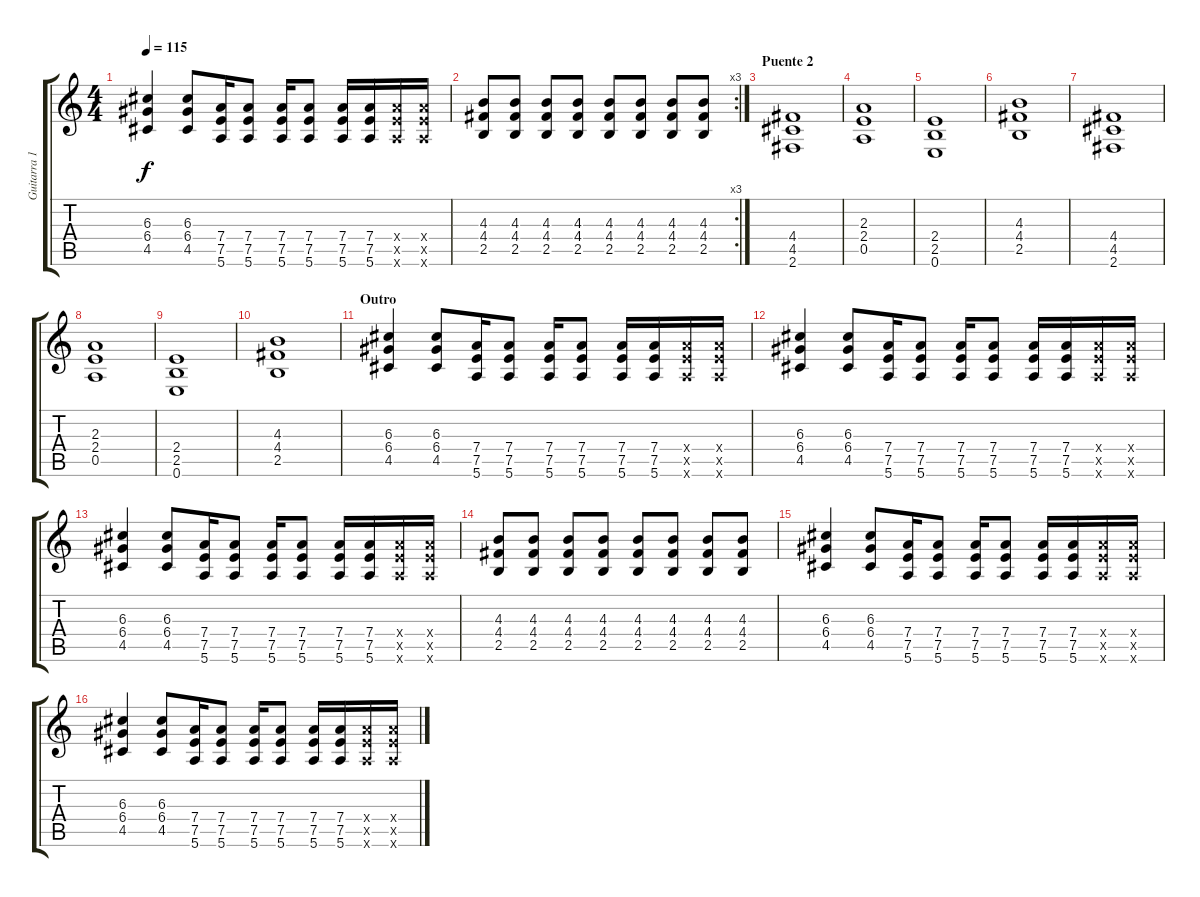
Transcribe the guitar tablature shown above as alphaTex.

\track ("Guitarra 1" "Guitarra 1") {instrument distortionguitar}
\staff {score tabs}
\tuning (E4 B3 G3 D3 A2 E2) {hide}
\ts (4 4)
\tempo 115
\clef g2
\ks c
(6.3 6.4 4.5).4{dy f instrument distortionguitar} (6.3 6.4 4.5).8 (7.4 7.5 5.6).16 (7.4 7.5 5.6).8 (7.4 7.5 5.6).16 (7.4 7.5 5.6).8 (7.4 7.5 5.6).16 (7.4 7.5 5.6).16 (7.4{x} 7.5{x} 5.6{x}).16 (7.4{x} 7.5{x} 5.6{x}).16 |
\rc 3
(4.3 4.4 2.5).8 (4.3 4.4 2.5).8 (4.3 4.4 2.5).8 (4.3 4.4 2.5).8 (4.3 4.4 2.5).8 (4.3 4.4 2.5).8 (4.3 4.4 2.5).8 (4.3 4.4 2.5).8 |
\section ("" "Puente 2")
(4.4 4.5 2.6).1{instrument distortionguitar} |
(2.3 2.4 0.5).1 |
(2.4 2.5 0.6).1 |
(4.3 4.4 2.5).1 |
(4.4 4.5 2.6).1{instrument distortionguitar} |
(2.3 2.4 0.5).1 |
(2.4 2.5 0.6).1 |
(4.3 4.4 2.5).1 |
\section ("" "Outro")
(6.3 6.4 4.5).4 (6.3 6.4 4.5).8 (7.4 7.5 5.6).16 (7.4 7.5 5.6).8 (7.4 7.5 5.6).16 (7.4 7.5 5.6).8 (7.4 7.5 5.6).16 (7.4 7.5 5.6).16 (7.4{x} 7.5{x} 5.6{x}).16 (7.4{x} 7.5{x} 5.6{x}).16 |
(6.3 6.4 4.5).4 (6.3 6.4 4.5).8 (7.4 7.5 5.6).16 (7.4 7.5 5.6).8 (7.4 7.5 5.6).16 (7.4 7.5 5.6).8 (7.4 7.5 5.6).16 (7.4 7.5 5.6).16 (7.4{x} 7.5{x} 5.6{x}).16 (7.4{x} 7.5{x} 5.6{x}).16 |
(6.3 6.4 4.5).4 (6.3 6.4 4.5).8 (7.4 7.5 5.6).16 (7.4 7.5 5.6).8 (7.4 7.5 5.6).16 (7.4 7.5 5.6).8 (7.4 7.5 5.6).16 (7.4 7.5 5.6).16 (7.4{x} 7.5{x} 5.6{x}).16 (7.4{x} 7.5{x} 5.6{x}).16 |
(4.3 4.4 2.5).8 (4.3 4.4 2.5).8 (4.3 4.4 2.5).8 (4.3 4.4 2.5).8 (4.3 4.4 2.5).8 (4.3 4.4 2.5).8 (4.3 4.4 2.5).8 (4.3 4.4 2.5).8 |
(6.3 6.4 4.5).4 (6.3 6.4 4.5).8 (7.4 7.5 5.6).16 (7.4 7.5 5.6).8 (7.4 7.5 5.6).16 (7.4 7.5 5.6).8 (7.4 7.5 5.6).16 (7.4 7.5 5.6).16 (7.4{x} 7.5{x} 5.6{x}).16 (7.4{x} 7.5{x} 5.6{x}).16 |
(6.3 6.4 4.5).4 (6.3 6.4 4.5).8 (7.4 7.5 5.6).16 (7.4 7.5 5.6).8 (7.4 7.5 5.6).16 (7.4 7.5 5.6).8 (7.4 7.5 5.6).16 (7.4 7.5 5.6).16 (7.4{x} 7.5{x} 5.6{x}).16 (7.4{x} 7.5{x} 5.6{x}).16
